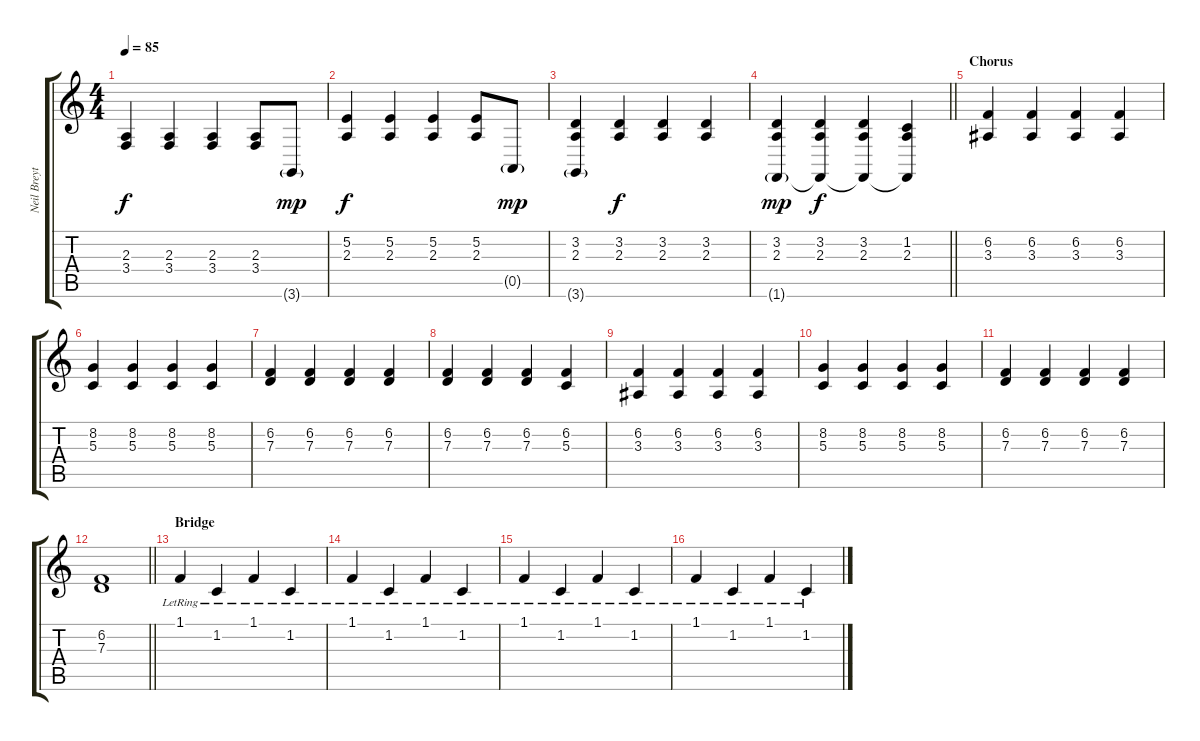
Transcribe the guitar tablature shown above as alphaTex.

\track ("Neil Breytenbach (Keyboards)" "Neil Breyt") {instrument brightacousticpiano}
\staff {score tabs}
\tuning (E4 B3 G3 D3 A2 E2) {hide}
\ts (4 4)
\tempo 85
\clef g2
\ks c
(2.3 3.4).4{dy f} (2.3 3.4).4 (2.3 3.4).4 (2.3 3.4).8 3.6{g}.8{dy mp} |
(5.2 2.3).4{dy f} (5.2 2.3).4 (5.2 2.3).4 (5.2 2.3).8 0.5{g}.8{dy mp} |
(3.2 2.3 3.6{g}).4 (3.2 2.3).4{dy f} (3.2 2.3).4 (3.2 2.3).4 |
\barLineRight lightlight
(3.2 2.3 1.6{g}).4{dy mp} (3.2 2.3 1.6{t}).4{dy f} (3.2 2.3 1.6{t}).4 (1.2 2.3 1.6{t}).4 |
\section ("" "Chorus")
(6.2 3.3).4 (6.2 3.3).4 (6.2 3.3).4 (6.2 3.3).4 |
(8.2 5.3).4 (8.2 5.3).4 (8.2 5.3).4 (8.2 5.3).4 |
(6.2 7.3).4 (6.2 7.3).4 (6.2 7.3).4 (6.2 7.3).4 |
(6.2 7.3).4 (6.2 7.3).4 (6.2 7.3).4 (6.2 5.3).4 |
(6.2 3.3).4 (6.2 3.3).4 (6.2 3.3).4 (6.2 3.3).4 |
(8.2 5.3).4 (8.2 5.3).4 (8.2 5.3).4 (8.2 5.3).4 |
(6.2 7.3).4 (6.2 7.3).4 (6.2 7.3).4 (6.2 7.3).4 |
\barLineRight lightlight
(6.2 7.3).1 |
\section ("" "Bridge")
1.1{lr}.4 1.2{lr}.4 1.1{lr}.4 1.2{lr}.4 |
1.1{lr}.4 1.2{lr}.4 1.1{lr}.4 1.2{lr}.4 |
1.1{lr}.4 1.2{lr}.4 1.1{lr}.4 1.2{lr}.4 |
1.1{lr}.4 1.2{lr}.4 1.1{lr}.4 1.2{lr}.4
